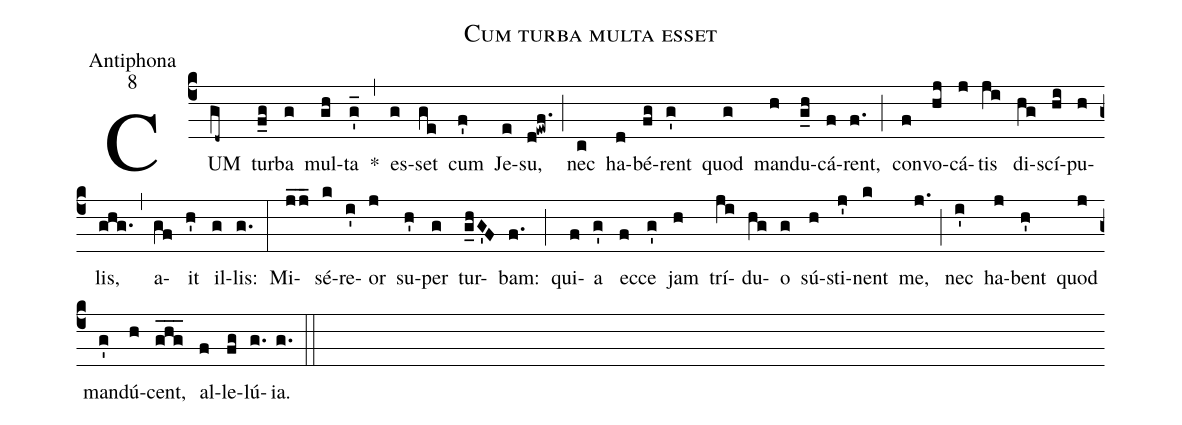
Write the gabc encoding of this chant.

name:Cum turba multa esset;
office-part:Antiphona;
mode:8;
%%
(c4) CUM(gd~) tur(f_g)ba(g) mul(gh)ta(g'_) *(,) es(g)set(ge) cum(f') Je(e)su,(d!ewf.) (;) nec(c) ha(d)bé(fg)rent(g') quod(g) man(h)du(g_h)cá(f)rent,(f.) (;) con(f)vo(hj)cá(j)tis(ji) di(hg)scí(hi)pu(h)lis,(ghg.) (,) a(gf)it(h') il(g)lis:(g.) (:) Mi(j_/j_)sé(k)re(i')or(j) su(h')per(g) tur(g_hG'F)bam:(f.) (;) qui(f)a(g') ec(f)ce(g') jam(h) trí(ji)du(hg)o(g) sú(h)sti(j')nent(k) me,(j.) (;) nec(i') ha(j)bent(h') quod(j) man(g')dú(h)cent,(ghg___) al(f)le(fg)lú(g.)ia.(g.) (::)
